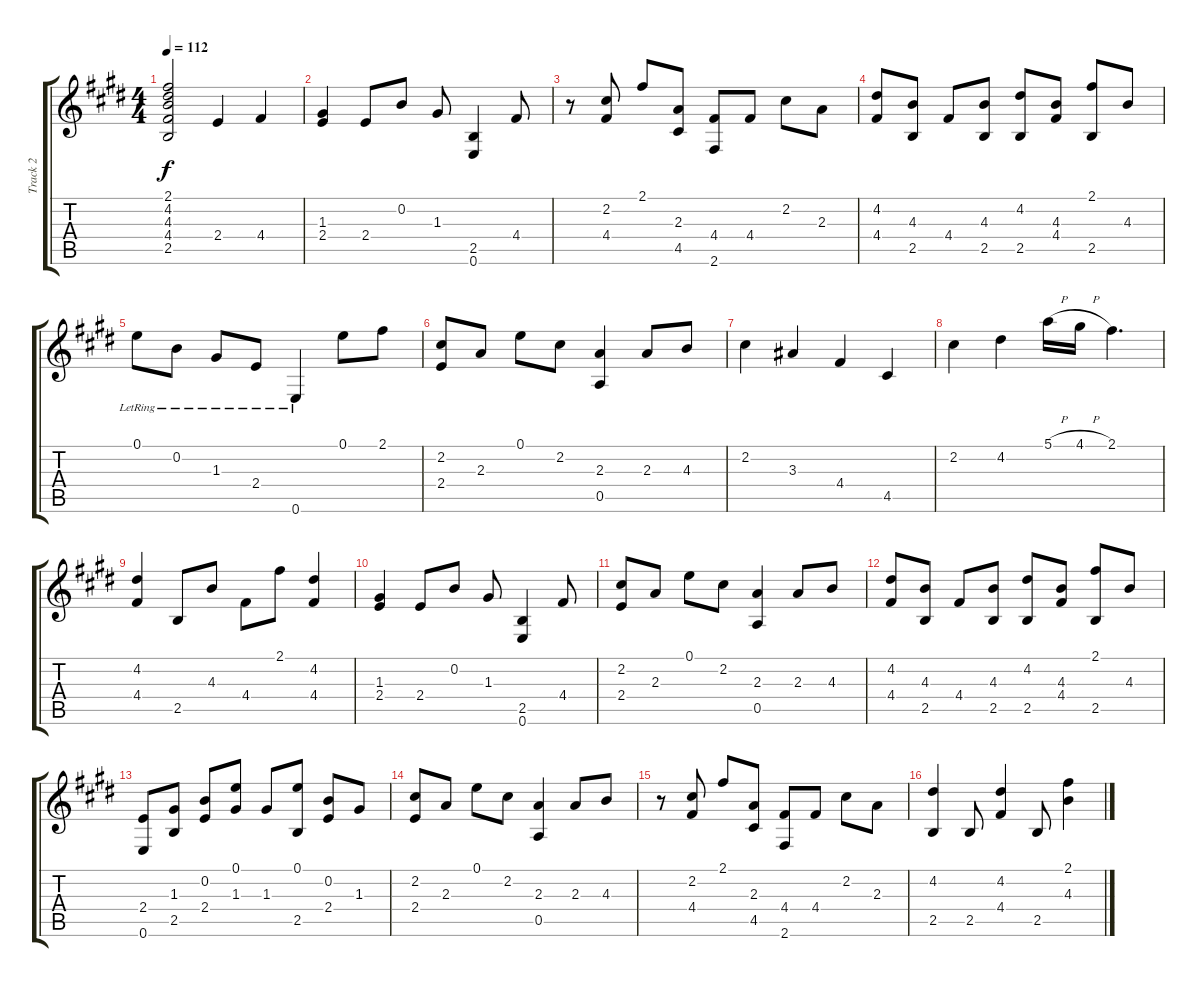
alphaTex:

\track ("Track 2" "Track 2") {instrument acousticguitarnylon}
\staff {score tabs}
\tuning (E4 B3 G3 D3 A2 E2) {hide}
\ts (4 4)
\tempo 112
\clef g2
\ks e
(2.1 4.2 4.3 4.4 2.5).2{dy f} 2.4.4 4.4.4 |
(1.3 2.4).4 2.4.8 0.2.8 1.3.8 (2.5 0.6).4 4.4.8 |
r.8 (2.2 4.4).8 2.1.8 (2.3 4.5).8 (4.4 2.6).8 4.4.8 2.2.8 2.3.8 |
(4.2 4.4).8 (4.3 2.5).8 4.4.8 (4.3 2.5).8 (4.2 2.5).8 (4.3 4.4).8 (2.1 2.5).8 4.3.8 |
0.1{lr}.8 0.2{lr}.8 1.3{lr}.8 2.4{lr}.8 0.6{lr}.4 0.1.8 2.1.8 |
(2.2 2.4).8 2.3.8 0.1.8 2.2.8 (2.3 0.5).4 2.3.8 4.3.8 |
2.2.4 3.3.4 4.4.4 4.5.4 |
2.2.4 4.2.4 5.1{h}.16 4.1{h}.16 2.1.4{d} |
(4.2 4.4).4 2.5.8 4.3.8 4.4.8 2.1.8 (4.2 4.4).4 |
(1.3 2.4).4 2.4.8 0.2.8 1.3.8 (2.5 0.6).4 4.4.8 |
(2.2 2.4).8 2.3.8 0.1.8 2.2.8 (2.3 0.5).4 2.3.8 4.3.8 |
(4.2 4.4).8 (4.3 2.5).8 4.4.8 (4.3 2.5).8 (4.2 2.5).8 (4.3 4.4).8 (2.1 2.5).8 4.3.8 |
(2.4 0.6).8 (1.3 2.5).8 (0.2 2.4).8 (0.1 1.3).8 1.3.8 (0.1 2.5).8 (0.2 2.4).8 1.3.8 |
(2.2 2.4).8 2.3.8 0.1.8 2.2.8 (2.3 0.5).4 2.3.8 4.3.8 |
r.8 (2.2 4.4).8 2.1.8 (2.3 4.5).8 (4.4 2.6).8 4.4.8 2.2.8 2.3.8 |
(4.2 2.5).4 2.5.8 (4.2 4.4).4 2.5.8 (2.1 4.3).4
